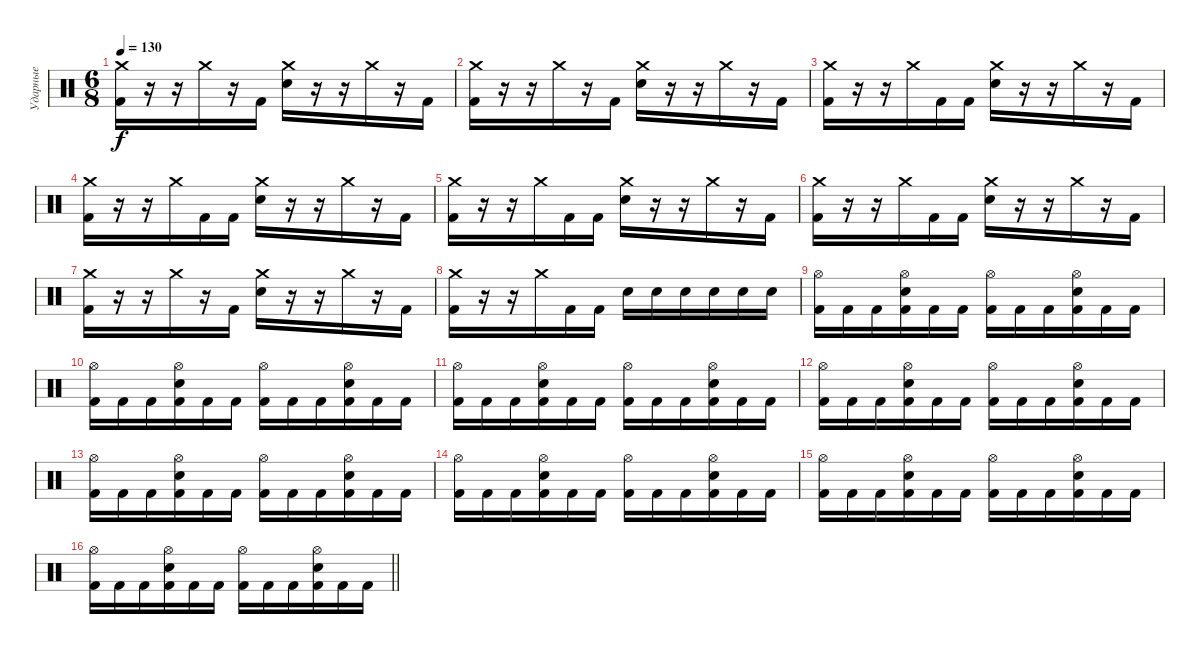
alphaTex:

\track ("Ударные" "Ударные") {instrument percussion}
\staff {score}
\articulation defaults
\ts (6 8)
\tempo 130
\clef neutral
\ks c
("Crash medium (hit)" "Kick (hit) 2").16{dy f} r.16 r.16 "Crash medium (hit)".16 r.16 "Kick (hit) 2".16 ("Crash medium (hit)" "Snare (hit) 2").16 r.16 r.16 "Crash medium (hit)".16 r.16 "Kick (hit) 2".16 |
("Crash medium (hit)" "Kick (hit) 2").16 r.16 r.16 "Crash medium (hit)".16 r.16 "Kick (hit) 2".16 ("Crash medium (hit)" "Snare (hit) 2").16 r.16 r.16 "Crash medium (hit)".16 r.16 "Kick (hit) 2".16 |
("Crash medium (hit)" "Kick (hit) 2").16 r.16 r.16 "Crash medium (hit)".16 "Kick (hit) 2".16 "Kick (hit) 2".16 ("Crash medium (hit)" "Snare (hit) 2").16 r.16 r.16 "Crash medium (hit)".16 r.16 "Kick (hit) 2".16 |
("Crash medium (hit)" "Kick (hit) 2").16 r.16 r.16 "Crash medium (hit)".16 "Kick (hit) 2".16 "Kick (hit) 2".16 ("Crash medium (hit)" "Snare (hit) 2").16 r.16 r.16 "Crash medium (hit)".16 r.16 "Kick (hit) 2".16 |
("Crash medium (hit)" "Kick (hit) 2").16 r.16 r.16 "Crash medium (hit)".16 "Kick (hit) 2".16 "Kick (hit) 2".16 ("Crash medium (hit)" "Snare (hit) 2").16 r.16 r.16 "Crash medium (hit)".16 r.16 "Kick (hit) 2".16 |
("Crash medium (hit)" "Kick (hit) 2").16 r.16 r.16 "Crash medium (hit)".16 "Kick (hit) 2".16 "Kick (hit) 2".16 ("Crash medium (hit)" "Snare (hit) 2").16 r.16 r.16 "Crash medium (hit)".16 r.16 "Kick (hit) 2".16 |
("Crash medium (hit)" "Kick (hit) 2").16 r.16 r.16 "Crash medium (hit)".16 r.16 "Kick (hit) 2".16 ("Crash medium (hit)" "Snare (hit) 2").16 r.16 r.16 "Crash medium (hit)".16 r.16 "Kick (hit) 2".16 |
("Crash medium (hit)" "Kick (hit) 2").16 r.16 r.16 "Crash medium (hit)".16 "Kick (hit) 2".16 "Kick (hit) 2".16 "Snare (hit) 2".16{volume 16} "Snare (hit) 2".16 "Snare (hit) 2".16 "Snare (hit) 2".16 "Snare (hit) 2".16 "Snare (hit) 2".16 |
("Hi-Hat (open)" "Kick (hit) 2").16{volume 12} "Kick (hit) 2".16 "Kick (hit) 2".16 ("Hi-Hat (open)" "Snare (hit) 2" "Kick (hit) 2").16 "Kick (hit) 2".16 "Kick (hit) 2".16 ("Hi-Hat (open)" "Kick (hit) 2").16 "Kick (hit) 2".16 "Kick (hit) 2".16 ("Hi-Hat (open)" "Snare (hit) 2" "Kick (hit) 2").16 "Kick (hit) 2".16 "Kick (hit) 2".16 |
("Hi-Hat (open)" "Kick (hit) 2").16 "Kick (hit) 2".16 "Kick (hit) 2".16 ("Hi-Hat (open)" "Snare (hit) 2" "Kick (hit) 2").16 "Kick (hit) 2".16 "Kick (hit) 2".16 ("Hi-Hat (open)" "Kick (hit) 2").16 "Kick (hit) 2".16 "Kick (hit) 2".16 ("Hi-Hat (open)" "Snare (hit) 2" "Kick (hit) 2").16 "Kick (hit) 2".16 "Kick (hit) 2".16 |
("Hi-Hat (open)" "Kick (hit) 2").16 "Kick (hit) 2".16 "Kick (hit) 2".16 ("Hi-Hat (open)" "Snare (hit) 2" "Kick (hit) 2").16 "Kick (hit) 2".16 "Kick (hit) 2".16 ("Hi-Hat (open)" "Kick (hit) 2").16 "Kick (hit) 2".16 "Kick (hit) 2".16 ("Hi-Hat (open)" "Snare (hit) 2" "Kick (hit) 2").16 "Kick (hit) 2".16 "Kick (hit) 2".16 |
("Hi-Hat (open)" "Kick (hit) 2").16 "Kick (hit) 2".16 "Kick (hit) 2".16 ("Hi-Hat (open)" "Snare (hit) 2" "Kick (hit) 2").16 "Kick (hit) 2".16 "Kick (hit) 2".16 ("Hi-Hat (open)" "Kick (hit) 2").16 "Kick (hit) 2".16 "Kick (hit) 2".16 ("Hi-Hat (open)" "Snare (hit) 2" "Kick (hit) 2").16 "Kick (hit) 2".16 "Kick (hit) 2".16 |
("Hi-Hat (open)" "Kick (hit) 2").16 "Kick (hit) 2".16 "Kick (hit) 2".16 ("Hi-Hat (open)" "Snare (hit) 2" "Kick (hit) 2").16 "Kick (hit) 2".16 "Kick (hit) 2".16 ("Hi-Hat (open)" "Kick (hit) 2").16 "Kick (hit) 2".16 "Kick (hit) 2".16 ("Hi-Hat (open)" "Snare (hit) 2" "Kick (hit) 2").16 "Kick (hit) 2".16 "Kick (hit) 2".16 |
("Hi-Hat (open)" "Kick (hit) 2").16 "Kick (hit) 2".16 "Kick (hit) 2".16 ("Hi-Hat (open)" "Snare (hit) 2" "Kick (hit) 2").16 "Kick (hit) 2".16 "Kick (hit) 2".16 ("Hi-Hat (open)" "Kick (hit) 2").16 "Kick (hit) 2".16 "Kick (hit) 2".16 ("Hi-Hat (open)" "Snare (hit) 2" "Kick (hit) 2").16 "Kick (hit) 2".16 "Kick (hit) 2".16 |
("Hi-Hat (open)" "Kick (hit) 2").16 "Kick (hit) 2".16 "Kick (hit) 2".16 ("Hi-Hat (open)" "Snare (hit) 2" "Kick (hit) 2").16 "Kick (hit) 2".16 "Kick (hit) 2".16 ("Hi-Hat (open)" "Kick (hit) 2").16 "Kick (hit) 2".16 "Kick (hit) 2".16 ("Hi-Hat (open)" "Snare (hit) 2" "Kick (hit) 2").16 "Kick (hit) 2".16 "Kick (hit) 2".16 |
\barLineRight lightlight
("Hi-Hat (open)" "Kick (hit) 2").16 "Kick (hit) 2".16 "Kick (hit) 2".16 ("Hi-Hat (open)" "Snare (hit) 2" "Kick (hit) 2").16 "Kick (hit) 2".16 "Kick (hit) 2".16 ("Hi-Hat (open)" "Kick (hit) 2").16 "Kick (hit) 2".16 "Kick (hit) 2".16 ("Hi-Hat (open)" "Snare (hit) 2" "Kick (hit) 2").16 "Kick (hit) 2".16 "Kick (hit) 2".16
